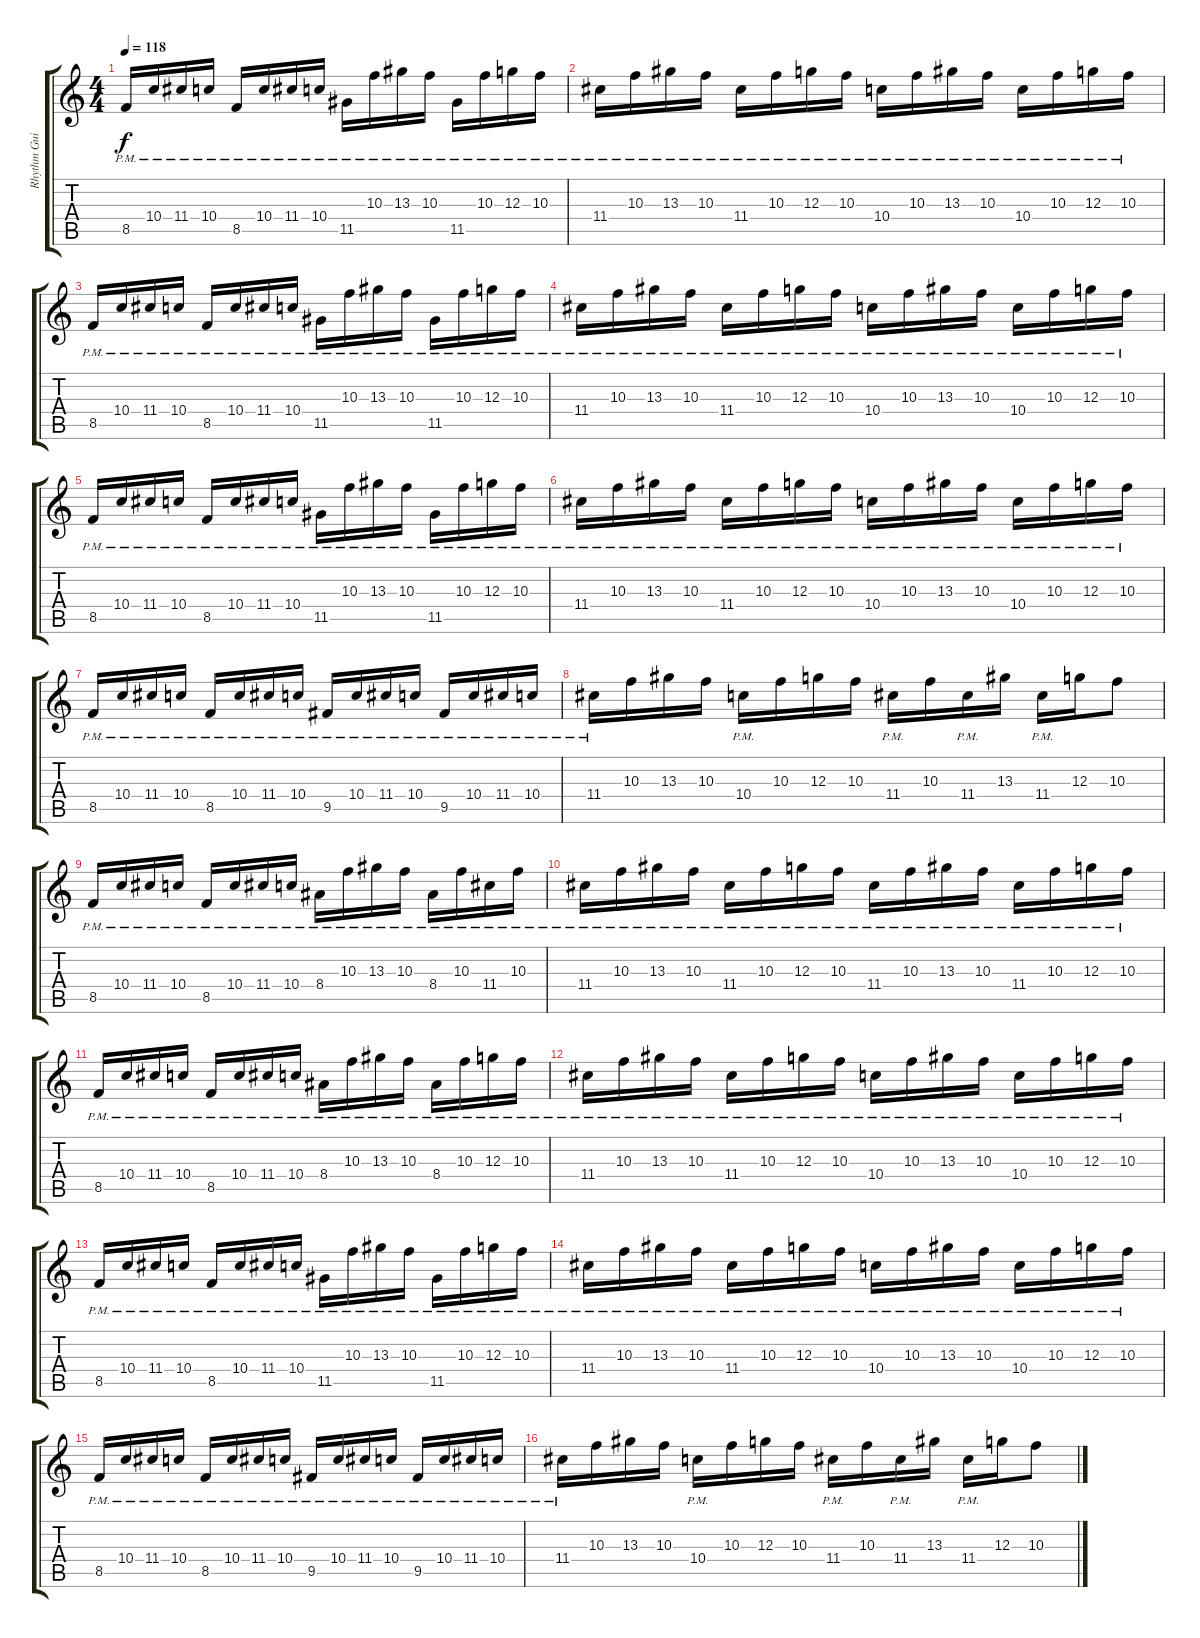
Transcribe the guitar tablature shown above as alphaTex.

\track ("Rhythm Guitar" "Rhythm Gui") {instrument distortionguitar}
\staff {score tabs}
\tuning (E4 B3 G3 D3 A2 E2) {hide}
\ts (4 4)
\tempo 118
\clef g2
\ks c
8.5{pm}.16{dy f} 10.4{pm}.16 11.4{pm}.16 10.4{pm}.16 8.5{pm}.16 10.4{pm}.16 11.4{pm}.16 10.4{pm}.16 11.5{pm}.16 10.3{pm}.16 13.3{pm}.16 10.3{pm}.16 11.5{pm}.16 10.3{pm}.16 12.3{pm}.16 10.3{pm}.16 |
11.4{pm}.16 10.3{pm}.16 13.3{pm}.16 10.3{pm}.16 11.4{pm}.16 10.3{pm}.16 12.3{pm}.16 10.3{pm}.16 10.4{pm}.16 10.3{pm}.16 13.3{pm}.16 10.3{pm}.16 10.4{pm}.16 10.3{pm}.16 12.3{pm}.16 10.3{pm}.16 |
8.5{pm}.16 10.4{pm}.16 11.4{pm}.16 10.4{pm}.16 8.5{pm}.16 10.4{pm}.16 11.4{pm}.16 10.4{pm}.16 11.5{pm}.16 10.3{pm}.16 13.3{pm}.16 10.3{pm}.16 11.5{pm}.16 10.3{pm}.16 12.3{pm}.16 10.3{pm}.16 |
11.4{pm}.16 10.3{pm}.16 13.3{pm}.16 10.3{pm}.16 11.4{pm}.16 10.3{pm}.16 12.3{pm}.16 10.3{pm}.16 10.4{pm}.16 10.3{pm}.16 13.3{pm}.16 10.3{pm}.16 10.4{pm}.16 10.3{pm}.16 12.3{pm}.16 10.3{pm}.16 |
8.5{pm}.16 10.4{pm}.16 11.4{pm}.16 10.4{pm}.16 8.5{pm}.16 10.4{pm}.16 11.4{pm}.16 10.4{pm}.16 11.5{pm}.16 10.3{pm}.16 13.3{pm}.16 10.3{pm}.16 11.5{pm}.16 10.3{pm}.16 12.3{pm}.16 10.3{pm}.16 |
11.4{pm}.16 10.3{pm}.16 13.3{pm}.16 10.3{pm}.16 11.4{pm}.16 10.3{pm}.16 12.3{pm}.16 10.3{pm}.16 10.4{pm}.16 10.3{pm}.16 13.3{pm}.16 10.3{pm}.16 10.4{pm}.16 10.3{pm}.16 12.3{pm}.16 10.3{pm}.16 |
8.5{pm}.16 10.4{pm}.16 11.4{pm}.16 10.4{pm}.16 8.5{pm}.16 10.4{pm}.16 11.4{pm}.16 10.4{pm}.16 9.5{pm}.16 10.4{pm}.16 11.4{pm}.16 10.4{pm}.16 9.5{pm}.16 10.4{pm}.16 11.4{pm}.16 10.4{pm}.16 |
11.4{pm}.16 10.3.16 13.3.16 10.3.16 10.4{pm}.16 10.3.16 12.3.16 10.3.16 11.4{pm}.16 10.3.16 11.4{pm}.16 13.3.16 11.4{pm}.16 12.3.16 10.3.8 |
8.5{pm}.16 10.4{pm}.16 11.4{pm}.16 10.4{pm}.16 8.5{pm}.16 10.4{pm}.16 11.4{pm}.16 10.4{pm}.16 8.4{pm}.16 10.3{pm}.16 13.3{pm}.16 10.3{pm}.16 8.4{pm}.16 10.3{pm}.16 11.4{pm}.16 10.3{pm}.16 |
11.4{pm}.16 10.3{pm}.16 13.3{pm}.16 10.3{pm}.16 11.4{pm}.16 10.3{pm}.16 12.3{pm}.16 10.3{pm}.16 11.4{pm}.16 10.3{pm}.16 13.3{pm}.16 10.3{pm}.16 11.4{pm}.16 10.3{pm}.16 12.3{pm}.16 10.3{pm}.16 |
8.5{pm}.16 10.4{pm}.16 11.4{pm}.16 10.4{pm}.16 8.5{pm}.16 10.4{pm}.16 11.4{pm}.16 10.4{pm}.16 8.4{pm}.16 10.3{pm}.16 13.3{pm}.16 10.3{pm}.16 8.4{pm}.16 10.3{pm}.16 12.3{pm}.16 10.3{pm}.16 |
11.4{pm}.16 10.3{pm}.16 13.3{pm}.16 10.3{pm}.16 11.4{pm}.16 10.3{pm}.16 12.3{pm}.16 10.3{pm}.16 10.4{pm}.16 10.3{pm}.16 13.3{pm}.16 10.3{pm}.16 10.4{pm}.16 10.3{pm}.16 12.3{pm}.16 10.3{pm}.16 |
8.5{pm}.16 10.4{pm}.16 11.4{pm}.16 10.4{pm}.16 8.5{pm}.16 10.4{pm}.16 11.4{pm}.16 10.4{pm}.16 11.5{pm}.16 10.3{pm}.16 13.3{pm}.16 10.3{pm}.16 11.5{pm}.16 10.3{pm}.16 12.3{pm}.16 10.3{pm}.16 |
11.4{pm}.16 10.3{pm}.16 13.3{pm}.16 10.3{pm}.16 11.4{pm}.16 10.3{pm}.16 12.3{pm}.16 10.3{pm}.16 10.4{pm}.16 10.3{pm}.16 13.3{pm}.16 10.3{pm}.16 10.4{pm}.16 10.3{pm}.16 12.3{pm}.16 10.3{pm}.16 |
8.5{pm}.16 10.4{pm}.16 11.4{pm}.16 10.4{pm}.16 8.5{pm}.16 10.4{pm}.16 11.4{pm}.16 10.4{pm}.16 9.5{pm}.16 10.4{pm}.16 11.4{pm}.16 10.4{pm}.16 9.5{pm}.16 10.4{pm}.16 11.4{pm}.16 10.4{pm}.16 |
11.4{pm}.16 10.3.16 13.3.16 10.3.16 10.4{pm}.16 10.3.16 12.3.16 10.3.16 11.4{pm}.16 10.3.16 11.4{pm}.16 13.3.16 11.4{pm}.16 12.3.16 10.3.8
